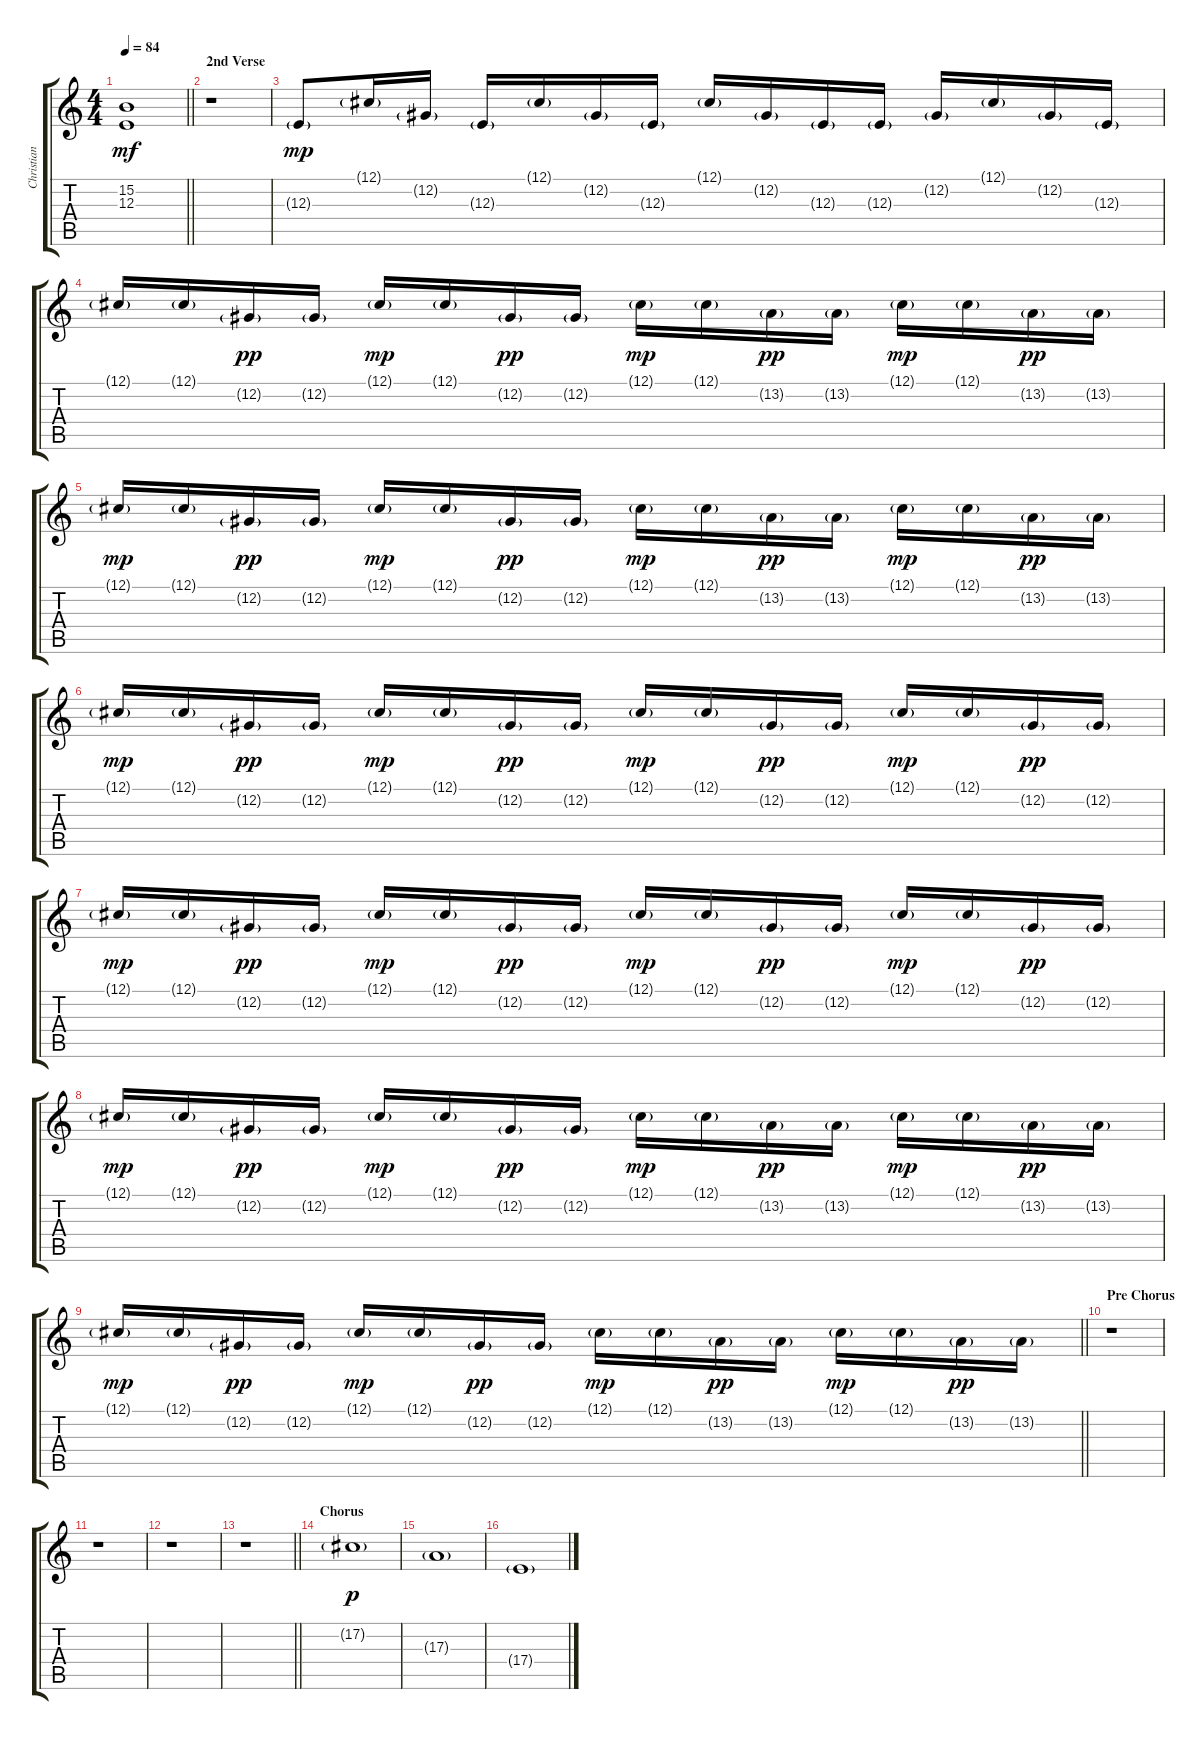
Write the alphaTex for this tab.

\track ("Christian Kretschmar" "Christian ") {instrument pad8sweep}
\staff {score tabs}
\tuning (Db4 Ab3 E3 B2 Gb2 Db2) {hide}
\ts (4 4)
\tempo 84
\clef g2
\barLineRight lightlight
\ks c
(15.2 12.3{t}).1{dy mf} |
\section ("" "2nd Verse")
r.1 |
12.3{g}.8{dy mp instrument pad1newage} 12.1{g}.16 12.2{g}.16 12.3{g}.16 12.1{g}.16 12.2{g}.16 12.3{g}.16 12.1{g}.16 12.2{g}.16 12.3{g}.16 12.3{g}.16 12.2{g}.16 12.1{g}.16 12.2{g}.16 12.3{g}.16 |
12.1{g}.16 12.1{g}.16 12.2{g}.16{dy pp} 12.2{g}.16 12.1{g}.16{dy mp} 12.1{g}.16 12.2{g}.16{dy pp} 12.2{g}.16 12.1{g}.16{dy mp} 12.1{g}.16 13.2{g}.16{dy pp} 13.2{g}.16 12.1{g}.16{dy mp} 12.1{g}.16 13.2{g}.16{dy pp} 13.2{g}.16 |
12.1{g}.16{dy mp} 12.1{g}.16 12.2{g}.16{dy pp} 12.2{g}.16 12.1{g}.16{dy mp} 12.1{g}.16 12.2{g}.16{dy pp} 12.2{g}.16 12.1{g}.16{dy mp} 12.1{g}.16 13.2{g}.16{dy pp} 13.2{g}.16 12.1{g}.16{dy mp} 12.1{g}.16 13.2{g}.16{dy pp} 13.2{g}.16 |
12.1{g}.16{dy mp} 12.1{g}.16 12.2{g}.16{dy pp} 12.2{g}.16 12.1{g}.16{dy mp} 12.1{g}.16 12.2{g}.16{dy pp} 12.2{g}.16 12.1{g}.16{dy mp} 12.1{g}.16 12.2{g}.16{dy pp} 12.2{g}.16 12.1{g}.16{dy mp} 12.1{g}.16 12.2{g}.16{dy pp} 12.2{g}.16 |
12.1{g}.16{dy mp} 12.1{g}.16 12.2{g}.16{dy pp} 12.2{g}.16 12.1{g}.16{dy mp} 12.1{g}.16 12.2{g}.16{dy pp} 12.2{g}.16 12.1{g}.16{dy mp} 12.1{g}.16 12.2{g}.16{dy pp} 12.2{g}.16 12.1{g}.16{dy mp} 12.1{g}.16 12.2{g}.16{dy pp} 12.2{g}.16 |
12.1{g}.16{dy mp} 12.1{g}.16 12.2{g}.16{dy pp} 12.2{g}.16 12.1{g}.16{dy mp} 12.1{g}.16 12.2{g}.16{dy pp} 12.2{g}.16 12.1{g}.16{dy mp} 12.1{g}.16 13.2{g}.16{dy pp} 13.2{g}.16 12.1{g}.16{dy mp} 12.1{g}.16 13.2{g}.16{dy pp} 13.2{g}.16 |
\barLineRight lightlight
12.1{g}.16{dy mp} 12.1{g}.16 12.2{g}.16{dy pp} 12.2{g}.16 12.1{g}.16{dy mp} 12.1{g}.16 12.2{g}.16{dy pp} 12.2{g}.16 12.1{g}.16{dy mp} 12.1{g}.16 13.2{g}.16{dy pp} 13.2{g}.16 12.1{g}.16{dy mp} 12.1{g}.16 13.2{g}.16{dy pp} 13.2{g}.16 |
\section ("" "Pre Chorus")
r.1 |
r.1 |
r.1 |
\barLineRight lightlight
r.1 |
\section ("" "Chorus")
17.2{g}.1{dy p instrument pad8sweep} |
17.3{g}.1 |
17.4{g}.1
